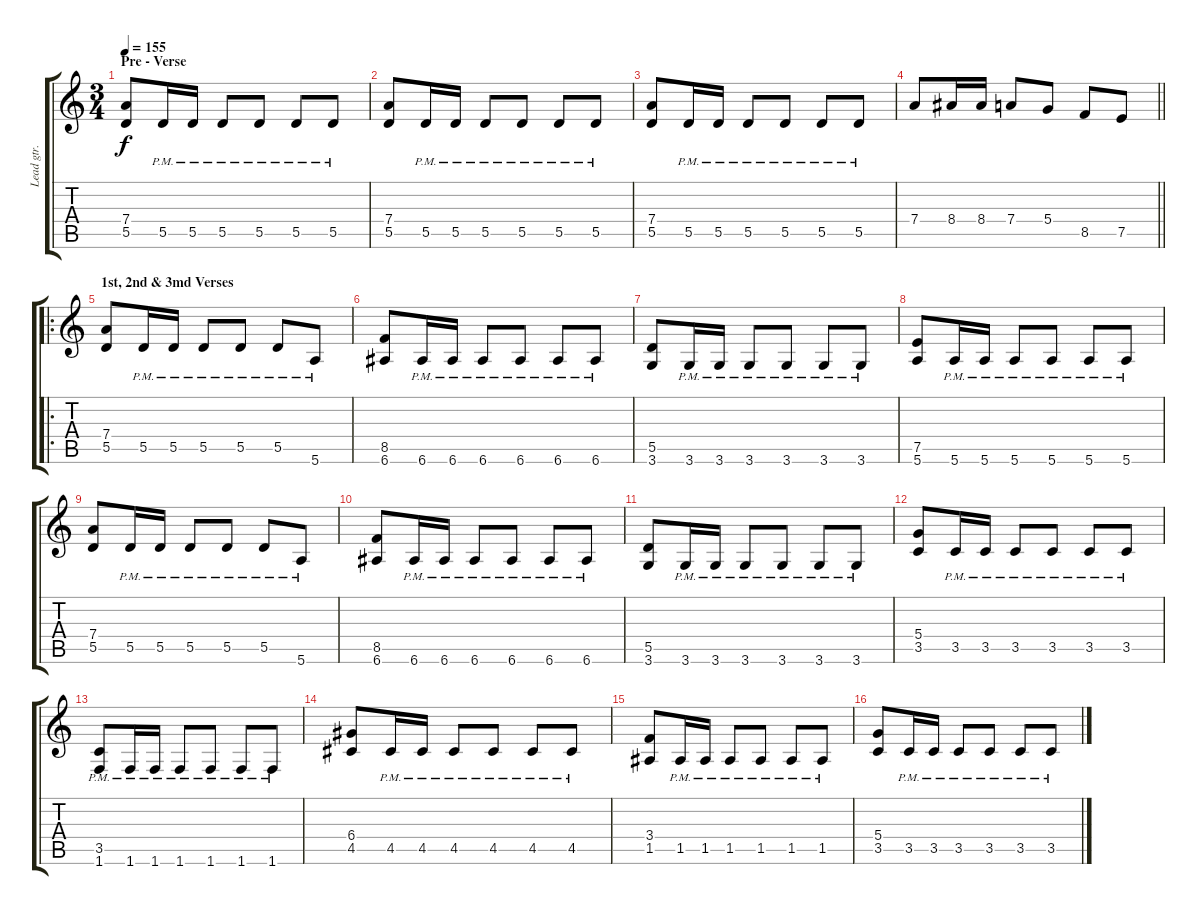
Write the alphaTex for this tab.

\track ("Lead gtr." "Lead gtr.") {instrument distortionguitar}
\staff {score tabs}
\tuning (E4 B3 G3 D3 A2 E2) {hide}
\ts (3 4)
\section ("" "Pre - Verse")
\tempo 155
\clef g2
\ks c
(7.4 5.5).8{dy f} 5.5{pm}.16 5.5{pm}.16 5.5{pm}.8 5.5{pm}.8 5.5{pm}.8 5.5{pm}.8 |
(7.4 5.5).8 5.5{pm}.16 5.5{pm}.16 5.5{pm}.8 5.5{pm}.8 5.5{pm}.8 5.5{pm}.8 |
(7.4 5.5).8 5.5{pm}.16 5.5{pm}.16 5.5{pm}.8 5.5{pm}.8 5.5{pm}.8 5.5{pm}.8 |
\barLineRight lightlight
7.4.8 8.4.16 8.4.16 7.4.8 5.4.8 8.5.8 7.5.8 |
\ro
\section ("" "1st, 2nd & 3md Verses")
(7.4 5.5).8 5.5{pm}.16 5.5{pm}.16 5.5{pm}.8 5.5{pm}.8 5.5{pm}.8 5.6{pm}.8 |
(8.5 6.6).8 6.6{pm}.16 6.6{pm}.16 6.6{pm}.8 6.6{pm}.8 6.6{pm}.8 6.6{pm}.8 |
(5.5 3.6).8 3.6{pm}.16 3.6{pm}.16 3.6{pm}.8 3.6{pm}.8 3.6{pm}.8 3.6{pm}.8 |
(7.5 5.6).8 5.6{pm}.16 5.6{pm}.16 5.6{pm}.8 5.6{pm}.8 5.6{pm}.8 5.6{pm}.8 |
(7.4 5.5).8 5.5{pm}.16 5.5{pm}.16 5.5{pm}.8 5.5{pm}.8 5.5{pm}.8 5.6{pm}.8 |
(8.5 6.6).8 6.6{pm}.16 6.6{pm}.16 6.6{pm}.8 6.6{pm}.8 6.6{pm}.8 6.6{pm}.8 |
(5.5 3.6).8 3.6{pm}.16 3.6{pm}.16 3.6{pm}.8 3.6{pm}.8 3.6{pm}.8 3.6{pm}.8 |
(5.4 3.5).8 3.5{pm}.16 3.5{pm}.16 3.5{pm}.8 3.5{pm}.8 3.5{pm}.8 3.5{pm}.8 |
(3.5{pm} 1.6{pm}).8 1.6{pm}.16 1.6{pm}.16 1.6{pm}.8 1.6{pm}.8 1.6{pm}.8 1.6{pm}.8 |
(6.4 4.5).8 4.5{pm}.16 4.5{pm}.16 4.5{pm}.8 4.5{pm}.8 4.5{pm}.8 4.5{pm}.8 |
(3.4 1.5).8 1.5{pm}.16 1.5{pm}.16 1.5{pm}.8 1.5{pm}.8 1.5{pm}.8 1.5{pm}.8 |
(5.4 3.5).8 3.5{pm}.16 3.5{pm}.16 3.5{pm}.8 3.5{pm}.8 3.5{pm}.8 3.5{pm}.8
